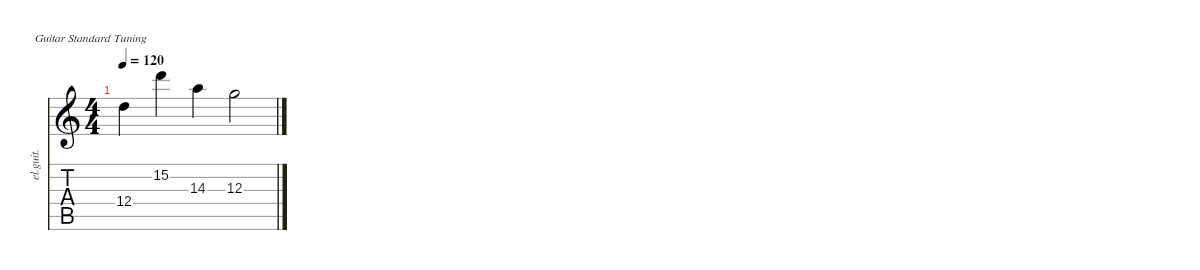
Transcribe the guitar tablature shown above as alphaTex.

\defaultSystemsLayout 4
\hideDynamics
\bracketExtendMode nobrackets
\otherSystemsTrackNameOrientation horizontal
\track ("Guitar" "el.guit.") {instrument electricguitarclean}
\staff {score tabs}
\tuning (E4 B3 G3 D3 A2 E2)
\ts (4 4)
\tempo 120
\clef g2
\ks c
12.4.4{dy mf instrument electricguitarclean beam Down} 15.2.4{beam Down} 14.3.4{beam Down} 12.3.2{beam Down}
